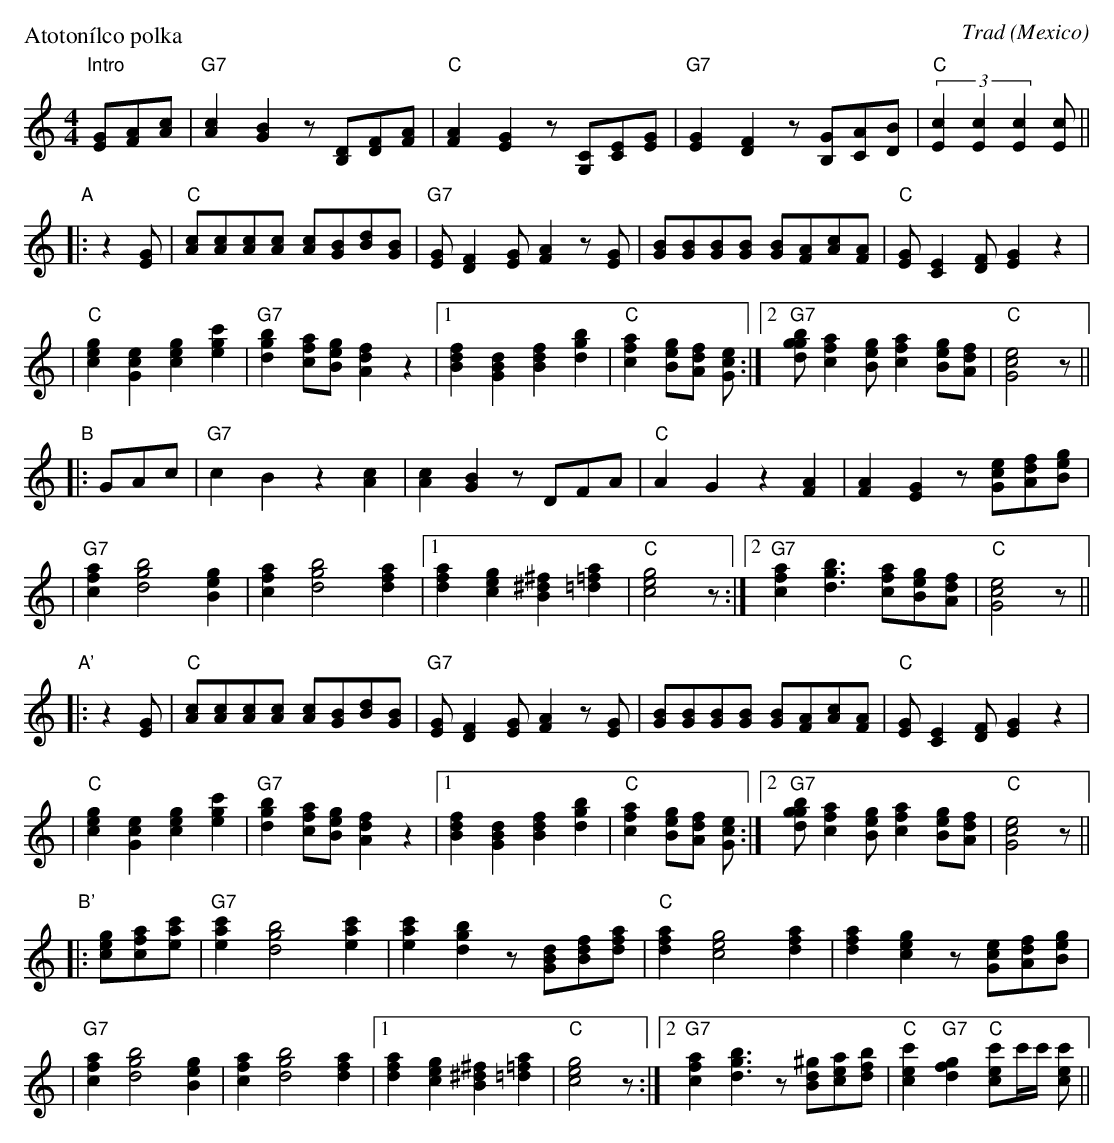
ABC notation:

X:1
P: Atoton\'ilco polka
O: Mexico
C: Trad
M: 4/4
L: 1/8
K: C
"Intro"\
[GE][AF][cA] \
| "G7"[c2A2][B2G2] z[DB,][FD][AF] \
| "C"[A2F2][G2E2] z[CG,][EC][GE] \
| "G7"[G2E2][F2D2] z[GB,][AC][BD] \
| "C"(3[c2E2][c2E2][c2E2] [cE] ||
"A"\
|: z2[GE] \
| "C"[cA][cA][cA][cA] [cA][BG][dB][BG] \
| "G7"[GE][F2D2][GE] [A2F2]z[GE] \
| [BG][BG][BG][BG] [BG][AF][cA][AF] \
| "C"[GE][E2C2][FD] [G2E2]z2 |
| "C"[g2e2c2][e2c2G2] [g2e2c2][c'2g2e2] \
| "G7"[b2g2d2][afc][geB] [f2d2A2]z2 \
|1 [f2d2B2][d2B2G2] [f2d2B2][b2g2d2] \
| "C"[a2f2c2][geB][fdA] [ecG] :|2 "G7"[bggd][a2f2c2][geB] [a2f2c2][geB][fdA] \
| "C"[e4c4G4] z ||
"B"\
|: GAc \
| "G7"c2B2 z2[c2A2] \
| [c2A2][B2G2] zDFA \
| "C"A2G2 z2[A2F2] \
| [A2F2][G2E2] z[ecG][fdA][geB] |
| "G7"[a2f2c2] [b4g4d4] [g2e2B2] \
| [a2f2c2] [b4g4d4] [a2f2d2] \
|1 [a2f2d2][g2e2c2] [^f2^d2B2][a2=f2=d2] \
| "C"[g4e4c4]z :|2 "G7"[a2f2c2][b3g3d3] [afc][geB][fdA] \
| "C"[e4c4G4] z ||
"A'"\
|: z2[GE] \
| "C"[cA][cA][cA][cA] [cA][BG][dB][BG] \
| "G7"[GE][F2D2][GE] [A2F2]z[GE] \
| [BG][BG][BG][BG] [BG][AF][cA][AF] \
| "C"[GE][E2C2][FD] [G2E2]z2 |
| "C"[g2e2c2][e2c2G2] [g2e2c2][c'2g2e2] \
| "G7"[b2g2d2][afc][geB] [f2d2A2]z2 \
|1 [f2d2B2][d2B2G2] [f2d2B2][b2g2d2] \
| "C"[a2f2c2][geB][fdA] [ecG] :|2 "G7"[bggd][a2f2c2][geB] [a2f2c2][geB][fdA] \
| "C"[e4c4G4] z ||
"B'"\
|: [gec][afc][c'ae] \
| "G7"[c'2a2e2] [b4g4d4] [c'2a2e2] \
| [c'2a2e2][b2g2d2] z[dBG][fdB][afd] \
| "C"[a2f2d2] [g4e4c4] [a2f2d2] \
| [a2f2d2][g2e2c2] z[ecG][fdA][geB] |
| "G7"[a2f2c2] [b4g4d4] [g2e2B2] \
| [a2f2c2] [b4g4d4] [a2f2d2] \
|1 [a2f2d2][g2e2c2] [^f2^d2B2][a2=f2=d2] \
| "C"[g4e4c4]z :|2 "G7"[a2f2c2][b3g3d3] z[^gdB][aec][bfd] \
| "C"[c'2e2c2] "G7"[g2f2d2] "C"[c'ec]c'/c'/ [c'ec]  ||
